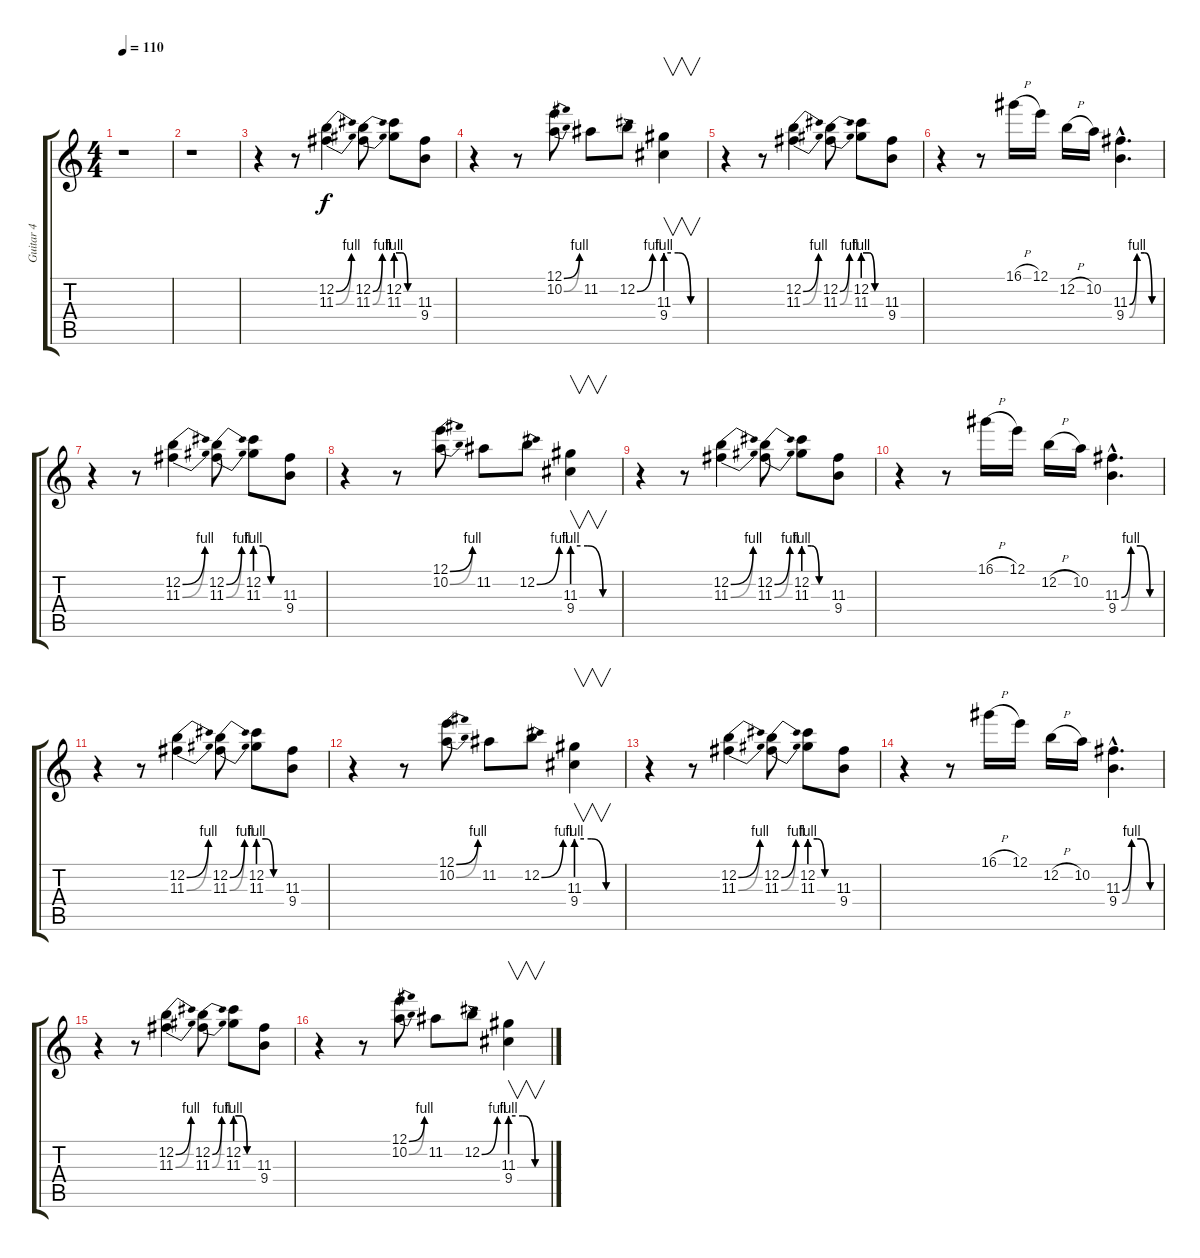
\track ("Guitar 4" "Guitar 4") {instrument distortionguitar}
\staff {score tabs}
\tuning (E4 B3 G3 D3 A2 E2) {hide}
\ts (4 4)
\tempo 110
\clef g2
\ks c
r.1{dy f} |
r.1 |
r.4 r.8 (12.2{be (bend 0 0 60 4)} 11.3{be (bend 0 0 60 4)}).4 (12.2{be (bend 0 0 60 4)} 11.3{be (bend 0 0 60 4)}).8 (12.2{be (custom 0 4 20 4 40 0 60 0)} 11.3{be (custom 0 4 20 4 40 0 60 0)}).8 (11.3 9.4).8 |
r.4 r.8 (12.1{be (bend 0 0 60 4)} 10.2{be (bend 0 0 60 4)}).8 11.2.8 12.2{be (bend 0 0 60 4)}.8 (11.3{be (custom 0 4 20 4 40 0 60 0)} 9.4{be (custom 0 4 20 4 40 0 60 0)}).4{v} |
r.4 r.8 (12.2{be (bend 0 0 60 4)} 11.3{be (bend 0 0 60 4)}).4 (12.2{be (bend 0 0 60 4)} 11.3{be (bend 0 0 60 4)}).8 (12.2{be (custom 0 4 20 4 40 0 60 0)} 11.3{be (custom 0 4 20 4 40 0 60 0)}).8 (11.3 9.4).8 |
r.4 r.8 16.1{h}.16 12.1.16 12.2{h}.16 10.2.16 (11.3{be (custom 0 0 15 4 30 4 45 0 60 0) hac} 9.4{be (custom 0 0 15 4 30 4 45 0 60 0) hac}).4{d} |
r.4 r.8 (12.2{be (bend 0 0 60 4)} 11.3{be (bend 0 0 60 4)}).4 (12.2{be (bend 0 0 60 4)} 11.3{be (bend 0 0 60 4)}).8 (12.2{be (custom 0 4 20 4 40 0 60 0)} 11.3{be (custom 0 4 20 4 40 0 60 0)}).8 (11.3 9.4).8 |
r.4 r.8 (12.1{be (bend 0 0 60 4)} 10.2{be (bend 0 0 60 4)}).8 11.2.8 12.2{be (bend 0 0 60 4)}.8 (11.3{be (custom 0 4 20 4 40 0 60 0)} 9.4{be (custom 0 4 20 4 40 0 60 0)}).4{v} |
r.4 r.8 (12.2{be (bend 0 0 60 4)} 11.3{be (bend 0 0 60 4)}).4 (12.2{be (bend 0 0 60 4)} 11.3{be (bend 0 0 60 4)}).8 (12.2{be (custom 0 4 20 4 40 0 60 0)} 11.3{be (custom 0 4 20 4 40 0 60 0)}).8 (11.3 9.4).8 |
r.4 r.8 16.1{h}.16 12.1.16 12.2{h}.16 10.2.16 (11.3{be (custom 0 0 15 4 30 4 45 0 60 0) hac} 9.4{be (custom 0 0 15 4 30 4 45 0 60 0) hac}).4{d} |
r.4 r.8 (12.2{be (bend 0 0 60 4)} 11.3{be (bend 0 0 60 4)}).4 (12.2{be (bend 0 0 60 4)} 11.3{be (bend 0 0 60 4)}).8 (12.2{be (custom 0 4 20 4 40 0 60 0)} 11.3{be (custom 0 4 20 4 40 0 60 0)}).8 (11.3 9.4).8 |
r.4 r.8 (12.1{be (bend 0 0 60 4)} 10.2{be (bend 0 0 60 4)}).8 11.2.8 12.2{be (bend 0 0 60 4)}.8 (11.3{be (custom 0 4 20 4 40 0 60 0)} 9.4{be (custom 0 4 20 4 40 0 60 0)}).4{v} |
r.4 r.8 (12.2{be (bend 0 0 60 4)} 11.3{be (bend 0 0 60 4)}).4 (12.2{be (bend 0 0 60 4)} 11.3{be (bend 0 0 60 4)}).8 (12.2{be (custom 0 4 20 4 40 0 60 0)} 11.3{be (custom 0 4 20 4 40 0 60 0)}).8 (11.3 9.4).8 |
r.4 r.8 16.1{h}.16 12.1.16 12.2{h}.16 10.2.16 (11.3{be (custom 0 0 15 4 30 4 45 0 60 0) hac} 9.4{be (custom 0 0 15 4 30 4 45 0 60 0) hac}).4{d} |
r.4 r.8 (12.2{be (bend 0 0 60 4)} 11.3{be (bend 0 0 60 4)}).4 (12.2{be (bend 0 0 60 4)} 11.3{be (bend 0 0 60 4)}).8 (12.2{be (custom 0 4 20 4 40 0 60 0)} 11.3{be (custom 0 4 20 4 40 0 60 0)}).8 (11.3 9.4).8 |
r.4 r.8 (12.1{be (bend 0 0 60 4)} 10.2{be (bend 0 0 60 4)}).8 11.2.8 12.2{be (bend 0 0 60 4)}.8 (11.3{be (custom 0 4 20 4 40 0 60 0)} 9.4{be (custom 0 4 20 4 40 0 60 0)}).4{v}
